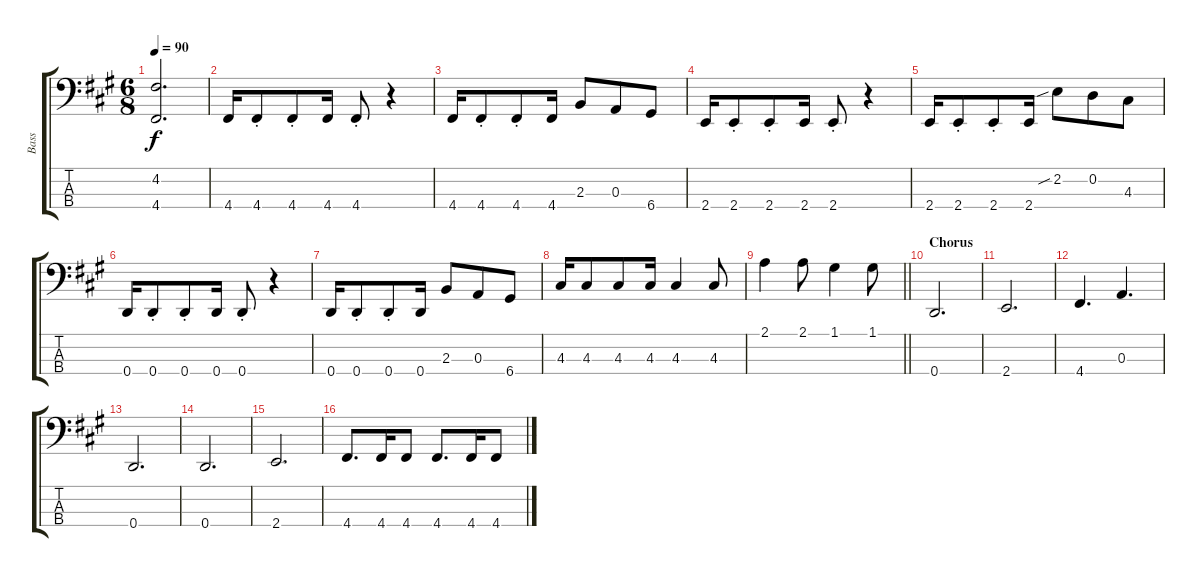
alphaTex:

\track ("Bass" "Bass") {instrument electricbassfinger}
\staff {score tabs}
\tuning (G2 D2 A1 D1) {hide}
\ts (6 8)
\tempo 90
\clef f4
\ks a
(4.2{t} 4.4{t}).2{d dy f} |
4.4.16 4.4{st}.8 4.4{st}.8 4.4.16 4.4{st}.8 r.4 |
4.4.16 4.4{st}.8 4.4{st}.8 4.4.16 2.3.8 0.3.8 6.4.8 |
2.4.16 2.4{st}.8 2.4{st}.8 2.4.16 2.4{st}.8 r.4 |
2.4.16 2.4{st}.8 2.4{st}.8 2.4.16 2.2{sib}.8 0.2.8 4.3.8 |
0.4.16 0.4{st}.8 0.4{st}.8 0.4.16 0.4{st}.8 r.4 |
0.4.16 0.4{st}.8 0.4{st}.8 0.4.16 2.3.8 0.3.8 6.4.8 |
4.3.16 4.3.8 4.3.8 4.3.16 4.3.4 4.3.8 |
\barLineRight lightlight
2.1.4 2.1.8 1.1.4 1.1.8 |
\section ("" "Chorus")
0.4.2{d} |
2.4.2{d} |
4.4.4{d} 0.3.4{d} |
0.4.2{d} |
0.4.2{d} |
2.4.2{d} |
4.4.8{d} 4.4.16 4.4.8 4.4.8{d} 4.4.16 4.4.8
